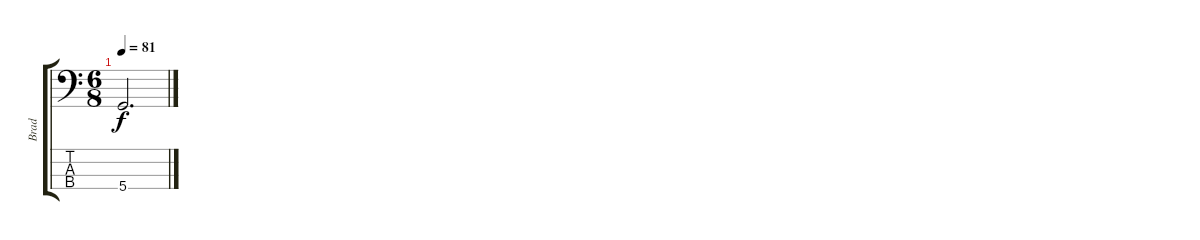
\track ("Brad" "Brad") {instrument electricbassfinger}
\staff {score tabs}
\tuning (G2 D2 A1 D1) {hide}
\ts (6 8)
\tempo 81
\clef f4
\ks c
5.4{t}.2{d dy f}
